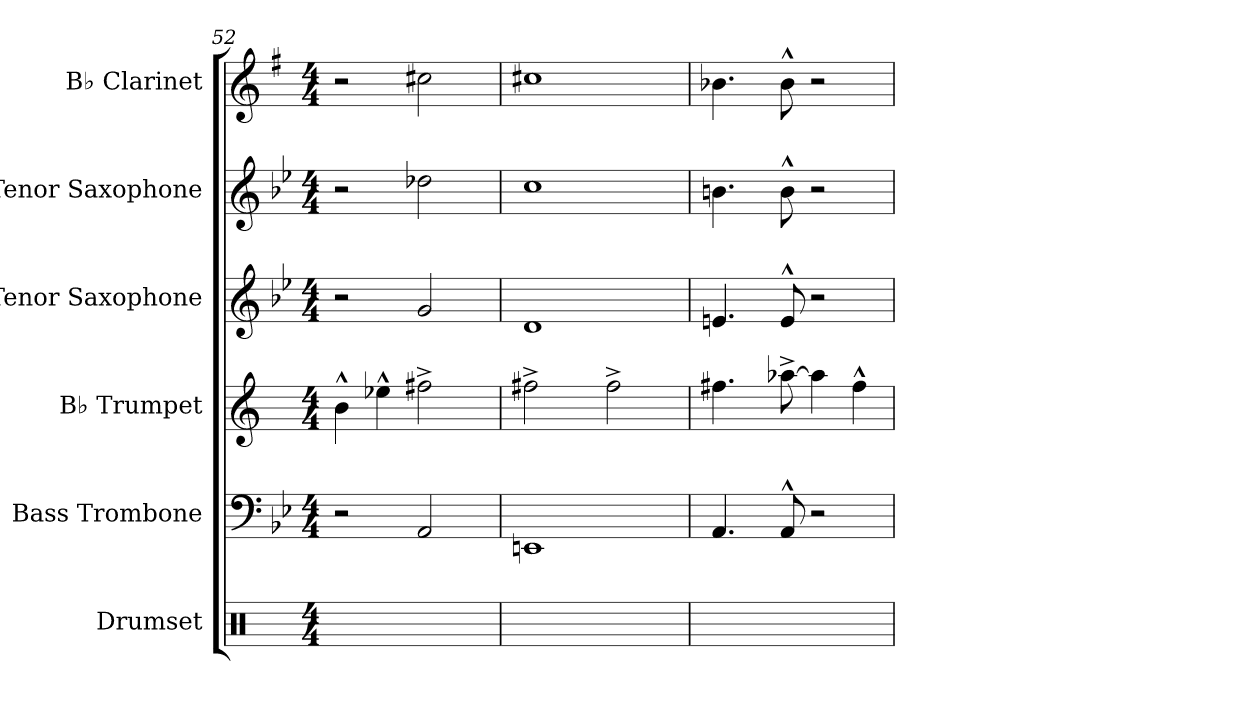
**kern	**kern	**kern	**kern	**kern	**kern
*part6	*part5	*part4	*part3	*part2	*part1
*staff6	*staff5	*staff4	*staff3	*staff2	*staff1
*I"Drumset	*I"Bass Trombone	*I"B♭ Trumpet	*I"Tenor Saxophone	*I"Tenor Saxophone	*I"B♭ Clarinet
*I'D. Set	*I'B. Tbn.	*I'B♭ Tpt.	*I'T. Sax.	*I'T. Sax.	*I'B♭ Cl.
!!LO:LB:g=z
*clefX	*clefF4	*clefG2	*clefG2	*clefG2	*clefG2
*	*	*ITrd1c2	*ITrd8c14	*ITrd8c14	*ITrd5c9
*k[]	*k[b-e-]	*k[b-e-]	*k[b-e-]	*k[b-e-]	*k[b-e-]
*M4/4	*M4/4	*M4/4	*M4/4	*M4/4	*M4/4
=52	=52	=52	=52	=52	=52
4R	2r	4a^^\	2r	2r	2r
4R	.	4dd-X^^\	.	.	.
4R	2AA/	2een^\	2G/	2d-X\	2en\
4R	.	.	.	.	.
=53	=53	=53	=53	=53	=53
4R	1EEn	2een^\	1D	1c	1en
4R	.	.	.	.	.
4R	.	2ee^\	.	.	.
4R	.	.	.	.	.
=54	=54	=54	=54	=54	=54
4R	4.AA/	4.een\	4.En/	4.Bn\	4.d-X\
4R	.	.	.	.	.
.	8AA^^/	[8gg-X^\	8E^^/	8B^^\	8d-^^\
4R	2r	4gg-\]	2r	2r	2r
4R	.	4ee^^\	.	.	.
=	=	=	=	=	=
*-	*-	*-	*-	*-	*-
